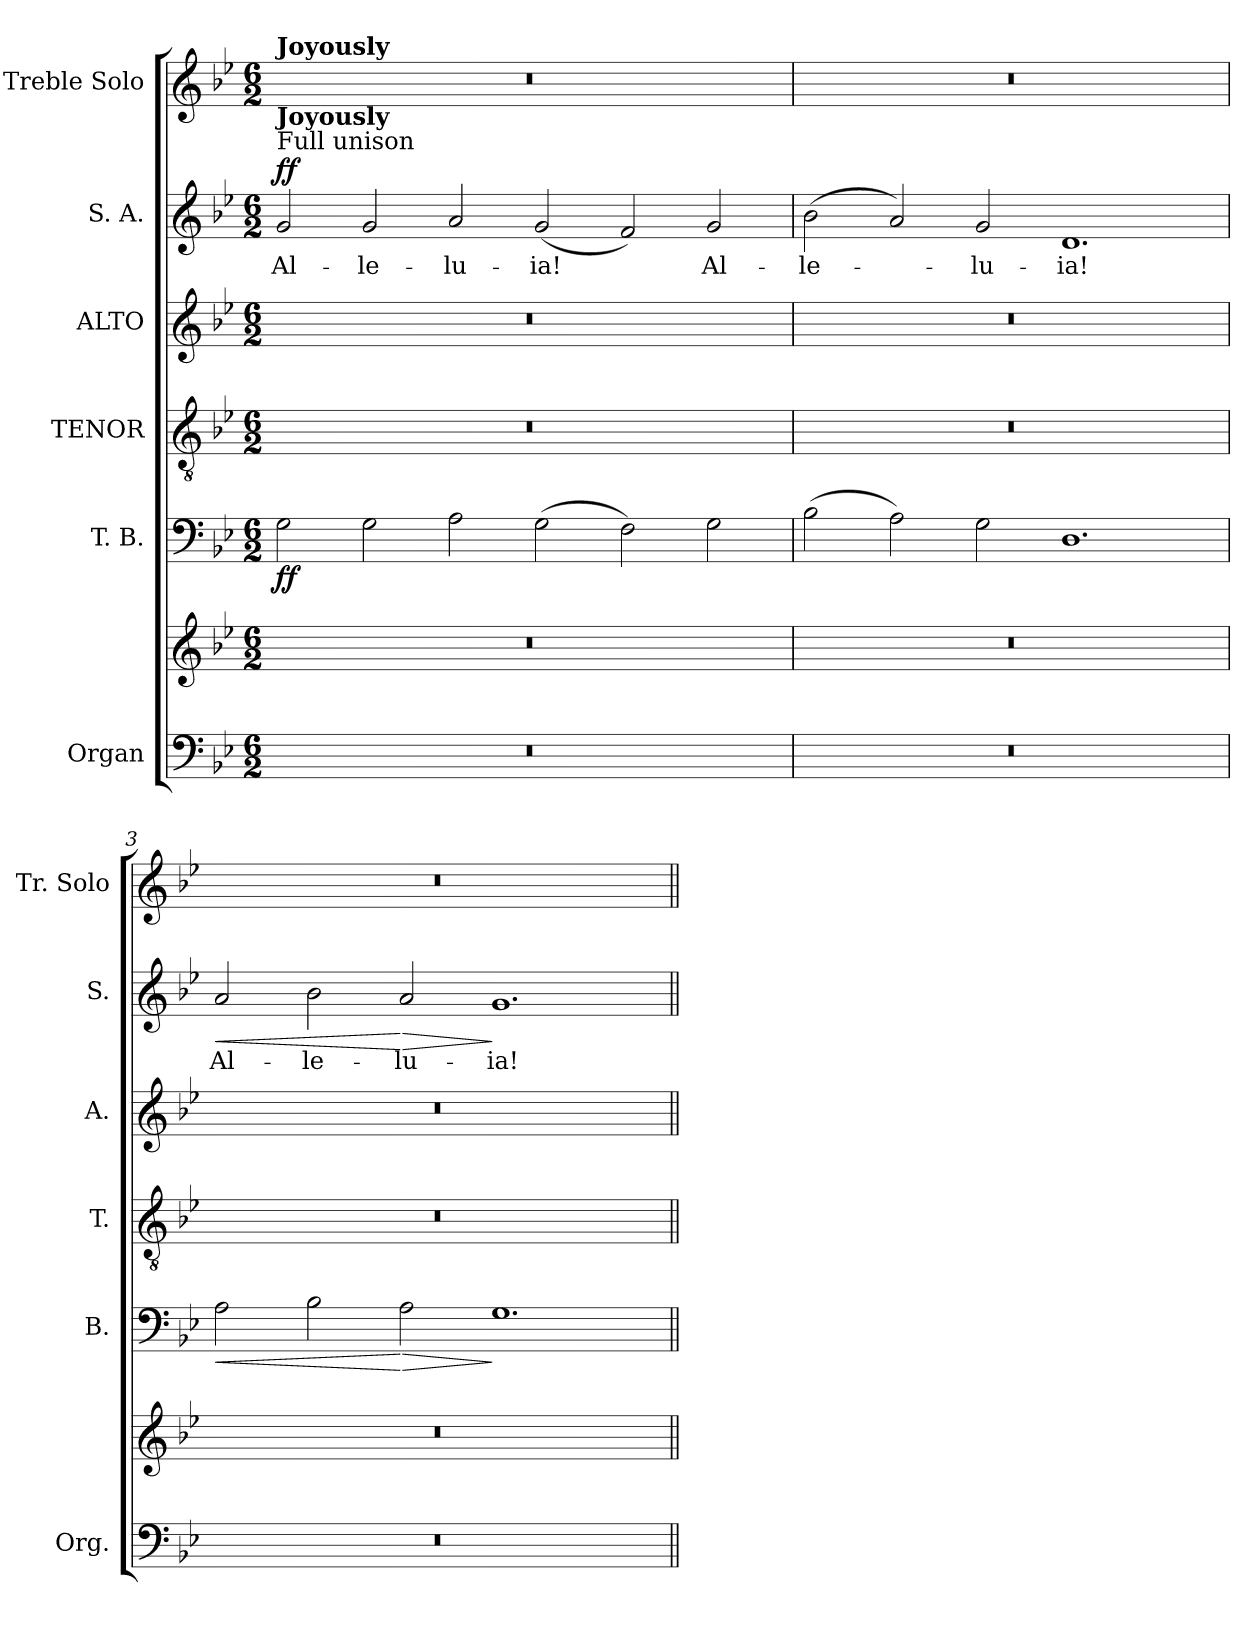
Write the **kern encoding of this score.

**kern	**kern	**kern	**dynam	**kern	**kern	**kern	**text	**dynam	**kern
*part6	*part6	*part5	*part5	*part4	*part3	*part2	*part2	*part2	*part1
*staff7	*staff6	*staff5	*staff5	*staff4	*staff3	*staff2	*staff2	*staff2	*staff1
*I"Organ	*	*I"T. B.	*	*I"TENOR	*I"ALTO	*I"S. A.	*	*	*I"Treble Solo
*I'Org.	*	*I'B.	*	*I'T.	*I'A.	*I'S.	*	*	*I'Tr. Solo
!!LO:PB:g=z
*clefF4	*clefG2	*clefF4	*	*clefGv2	*clefG2	*clefG2	*	*	*clefG2
*	*	*	*	*ITrd7c12	*	*	*	*	*
*k[b-e-]	*k[b-e-]	*k[b-e-]	*	*k[b-e-]	*k[b-e-]	*k[b-e-]	*	*	*k[b-e-]
*g:	*g:	*g:	*	*g:	*g:	*g:	*	*	*g:
*M6/2	*M6/2	*M6/2	*	*M6/2	*M6/2	*M6/2	*	*	*M6/2
=1	=1	=1	=1	=1	=1	=1	=1	=1	=1
!LO:N:vis=1	!LO:N:vis=1	!	!	!LO:N:vis=1	!LO:N:vis=1	!	!	!	!
!	!	!	!	!	!	!	!	!	!LO:TX:a:B:t=Joyously
!	!	!	!	!	!	!LO:TX:a:t=Full unison	!	!	!
!	!	!	!	!	!	!LO:TX:a:B:t=Joyously	!	!	!
!	!	!	!	!	!	!	!LO:LY:b:color=#000000	!	!LO:N:vis=1
0.r	0.r	2Gi\	ff	0.r	0.r	2gi/	Al-	ff	0.r
!	!	!	!	!	!	!	!LO:LY:b:color=#000000	!	!
.	.	2Gi\	.	.	.	2gi/	-le-	.	.
!	!	!	!	!	!	!	!LO:LY:b:color=#000000	!	!
.	.	2Ai\	.	.	.	2ai/	-lu-	.	.
!	!	!	!	!	!	!	!LO:LY:b:color=#000000	!	!
.	.	(2Gi\	.	.	.	(2gi/	-ia!	.	.
.	.	2Fi\)	.	.	.	2fi/)	.	.	.
!	!	!	!	!	!	!	!LO:LY:b:color=#000000	!	!
.	.	2Gi\	.	.	.	2gi/	Al-	.	.
=2	=2	=2	=2	=2	=2	=2	=2	=2	=2
!LO:N:vis=1	!LO:N:vis=1	!	!	!LO:N:vis=1	!LO:N:vis=1	!	!	!	!
!	!	!	!	!	!	!	!LO:LY:b:color=#000000	!	!LO:N:vis=1
0.r	0.r	(2B-i\	.	0.r	0.r	(2b-i\	-le-	.	0.r
.	.	2Ai\)	.	.	.	2ai/)	.	.	.
!	!	!	!	!	!	!	!LO:LY:b:color=#000000	!	!
.	.	2Gi\	.	.	.	2gi/	-lu-	.	.
!	!	!	!	!	!	!	!LO:LY:b:color=#000000	!	!
.	.	1.Di	.	.	.	1.di	-ia!	.	.
=3	=3	=3	=3	=3	=3	=3	=3	=3	=3
!LO:N:vis=1	!LO:N:vis=1	!	!LO:HP:b	!LO:N:vis=1	!LO:N:vis=1	!	!	!	!
!	!	!	!	!	!	!	!LO:LY:b:color=#000000	!LO:HP:b	!LO:N:vis=1
0.r	0.r	2Ai\	<	0.r	0.r	2ai/	Al-	<	0.r
!	!	!	!	!	!	!	!LO:LY:b:color=#000000	!	!
.	.	2B-i\	.	.	.	2b-i\	-le-	.	.
!	!	!	!LO:HP:n=1:b	!	!	!	!	!	!
!	!	!	!	!	!	!	!LO:LY:b:color=#000000	!LO:HP:n=1:b	!
.	.	2Ai\	[ >	.	.	2ai/	-lu-	[ >	.
!	!	!	!	!	!	!	!LO:LY:b:color=#000000	!	!
.	.	1.Gi	]	.	.	1.gi	-ia!	]	.
=||	=||	=||	=||	=||	=||	=||	=||	=||	=||
*-	*-	*-	*-	*-	*-	*-	*-	*-	*-
